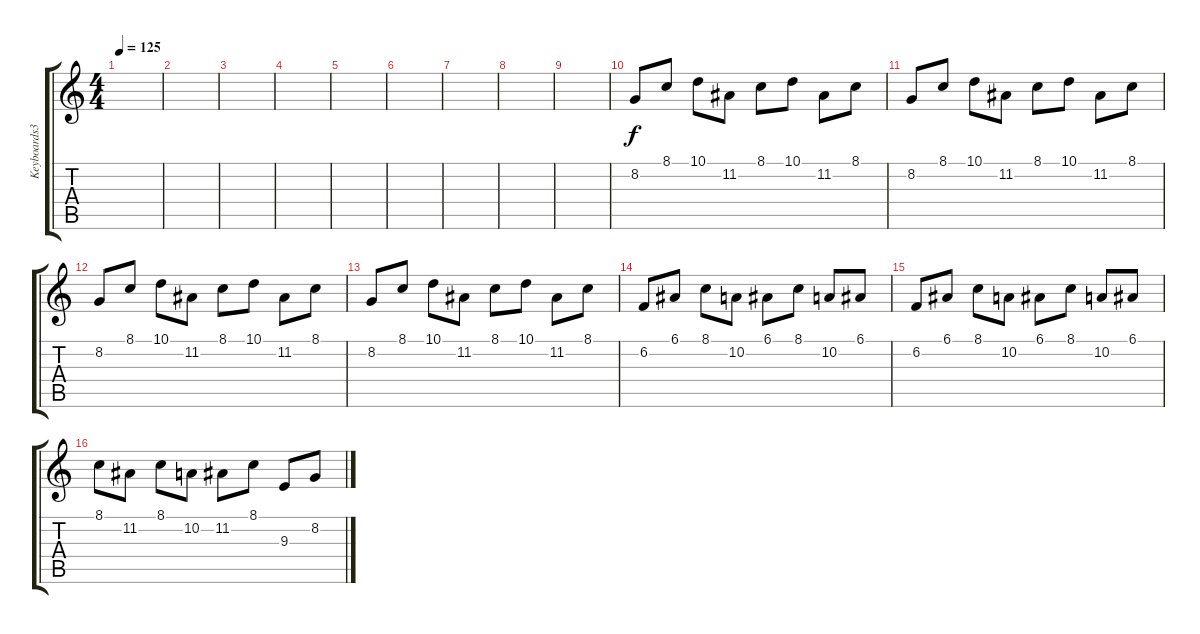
\track ("Keyboards3" "Keyboards3") {instrument lead3calliope}
\staff {score tabs}
\tuning (E4 B3 G3 D3 A2 E2) {hide}
\ts (4 4)
\tempo 125
\clef g2
\ks c
|
|
|
|
|
|
|
|
|
8.2.8 8.1.8 10.1.8 11.2.8 8.1.8 10.1.8 11.2.8 8.1.8 |
8.2.8 8.1.8 10.1.8 11.2.8 8.1.8 10.1.8 11.2.8 8.1.8 |
8.2.8 8.1.8 10.1.8 11.2.8 8.1.8 10.1.8 11.2.8 8.1.8 |
8.2.8 8.1.8 10.1.8 11.2.8 8.1.8 10.1.8 11.2.8 8.1.8 |
6.2.8 6.1.8 8.1.8 10.2.8 6.1.8 8.1.8 10.2.8 6.1.8 |
6.2.8 6.1.8 8.1.8 10.2.8 6.1.8 8.1.8 10.2.8 6.1.8 |
8.1.8 11.2.8 8.1.8 10.2.8 11.2.8 8.1.8 9.3.8 8.2.8
